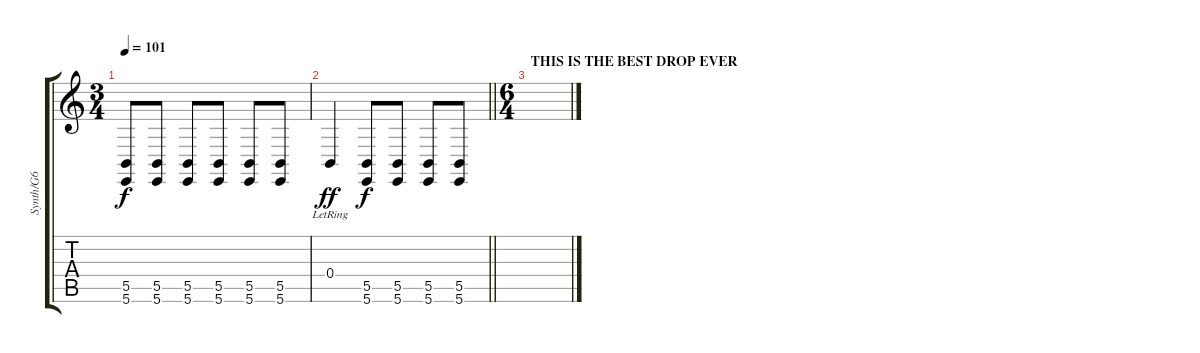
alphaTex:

\track ("Synth/G6" "Synth/G6") {instrument lead2sawtooth}
\staff {score tabs}
\tuning (Db4 Ab3 E3 B2 Gb2 B1) {hide}
\ts (3 4)
\tempo 101
\clef g2
\ks c
(5.5 5.6).8{dy f} (5.5 5.6).8 (5.5 5.6).8 (5.5 5.6).8 (5.5 5.6).8 (5.5 5.6).8 |
\barLineRight lightlight
0.4{lr}.4{dy ff} (5.5 5.6).8{dy f} (5.5 5.6).8 (5.5 5.6).8 (5.5 5.6).8 |
\ts (6 4)
\section ("" "THIS IS THE BEST DROP EVER")
